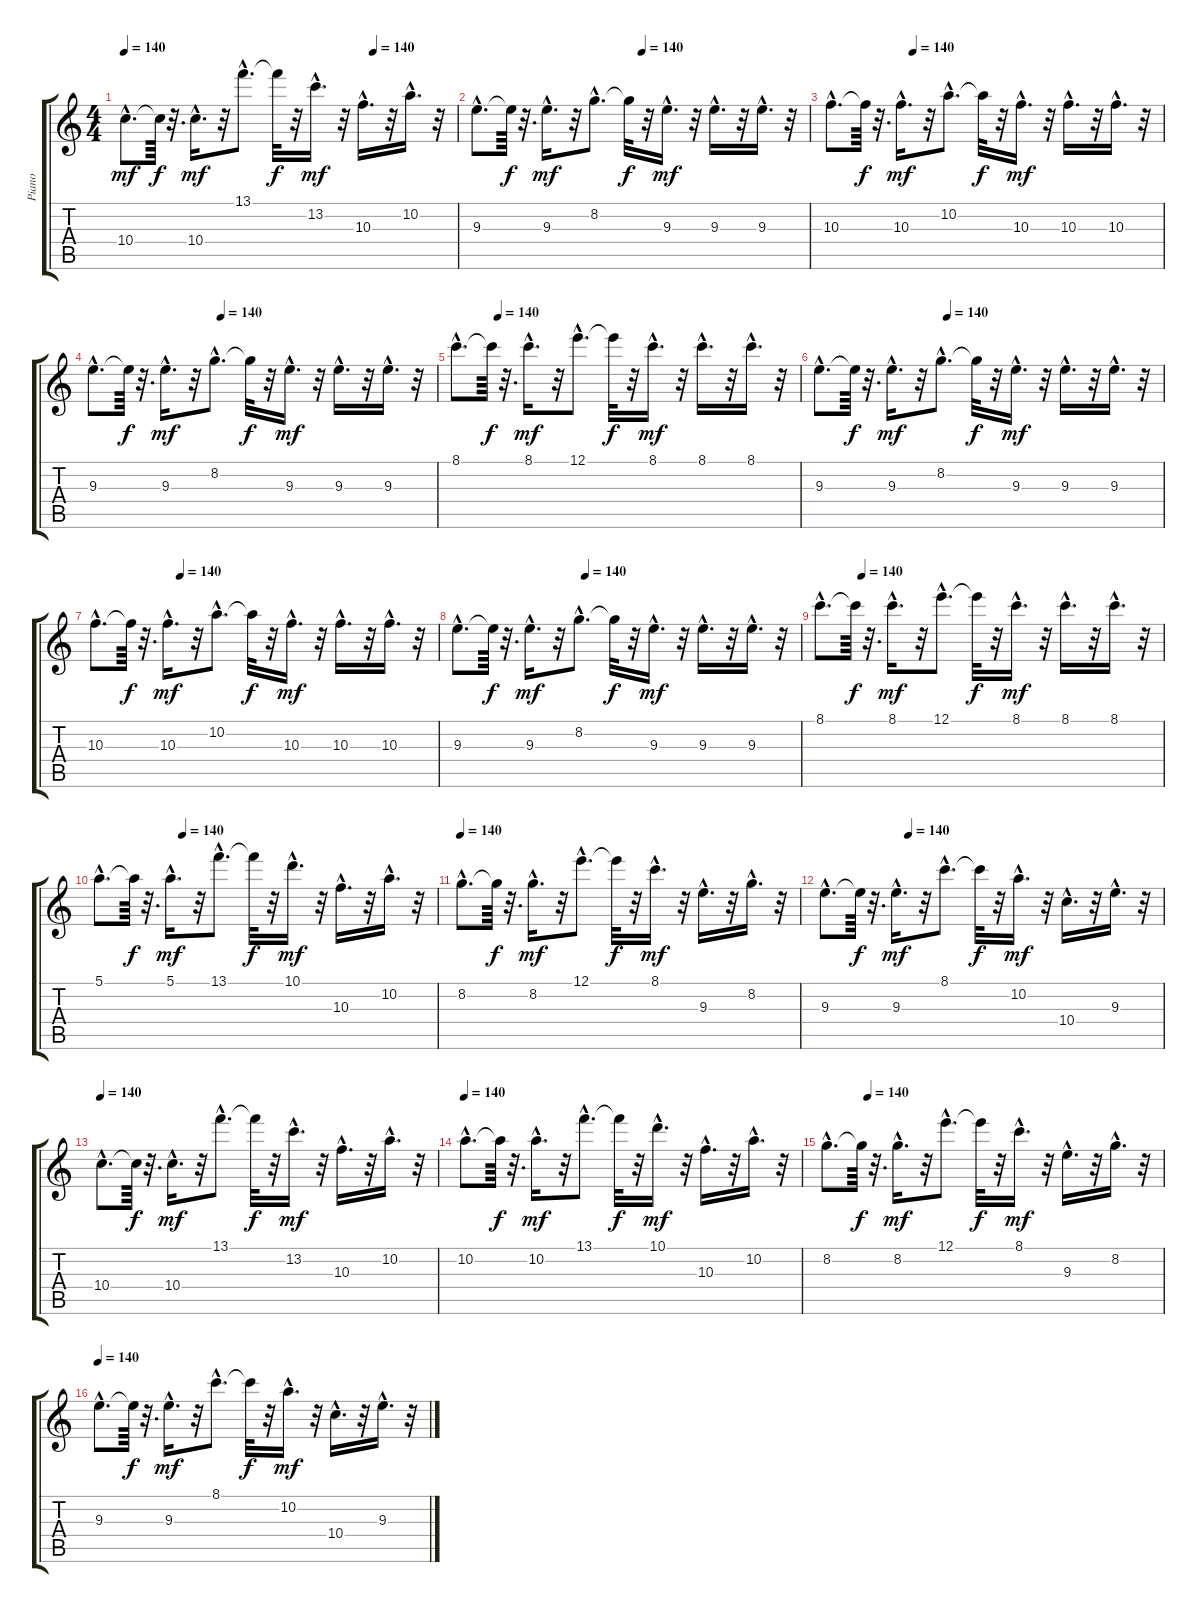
\track ("Piano" "Piano") {instrument acousticbass}
\staff {score tabs}
\tuning (E4 B3 G3 D3 A2 E2) {hide}
\ts (4 4)
\tempo 140
\tempo (140 0.75)
\clef g2
\ks c
10.4{hac}.8{d dy mf} 10.4{t}.64{dy f} r.32{d} 10.4{hac}.16{d dy mf} r.32 13.1{hac}.8{d} 13.1{t}.32{dy f} r.32 13.2{hac}.16{d dy mf} r.32 10.3{hac}.16{d} r.32 10.2{hac}.16{d} r.32 |
\tempo (140 0.5)
9.3{hac}.8{d} 9.3{t}.64{dy f} r.32{d} 9.3{hac}.16{d dy mf} r.32 8.2{hac}.8{d} 8.2{t}.32{dy f} r.32 9.3{hac}.16{d dy mf} r.32 9.3{hac}.16{d} r.32 9.3{hac}.16{d} r.32 |
\tempo (140 0.25)
10.3{hac}.8{d} 10.3{t}.64{dy f} r.32{d} 10.3{hac}.16{d dy mf} r.32 10.2{hac}.8{d} 10.2{t}.32{dy f} r.32 10.3{hac}.16{d dy mf} r.32 10.3{hac}.16{d} r.32 10.3{hac}.16{d} r.32 |
\tempo (140 0.375)
9.3{hac}.8{d} 9.3{t}.64{dy f} r.32{d} 9.3{hac}.16{d dy mf} r.32 8.2{hac}.8{d} 8.2{t}.32{dy f} r.32 9.3{hac}.16{d dy mf} r.32 9.3{hac}.16{d} r.32 9.3{hac}.16{d} r.32 |
\tempo (140 0.125)
8.1{hac}.8{d} 8.1{t}.64{dy f} r.32{d} 8.1{hac}.16{d dy mf} r.32 12.1{hac}.8{d} 12.1{t}.32{dy f} r.32 8.1{hac}.16{d dy mf} r.32 8.1{hac}.16{d} r.32 8.1{hac}.16{d} r.32 |
\tempo (140 0.375)
9.3{hac}.8{d} 9.3{t}.64{dy f} r.32{d} 9.3{hac}.16{d dy mf} r.32 8.2{hac}.8{d} 8.2{t}.32{dy f} r.32 9.3{hac}.16{d dy mf} r.32 9.3{hac}.16{d} r.32 9.3{hac}.16{d} r.32 |
\tempo (140 0.25)
10.3{hac}.8{d} 10.3{t}.64{dy f} r.32{d} 10.3{hac}.16{d dy mf} r.32 10.2{hac}.8{d} 10.2{t}.32{dy f} r.32 10.3{hac}.16{d dy mf} r.32 10.3{hac}.16{d} r.32 10.3{hac}.16{d} r.32 |
\tempo (140 0.375)
9.3{hac}.8{d} 9.3{t}.64{dy f} r.32{d} 9.3{hac}.16{d dy mf} r.32 8.2{hac}.8{d} 8.2{t}.32{dy f} r.32 9.3{hac}.16{d dy mf} r.32 9.3{hac}.16{d} r.32 9.3{hac}.16{d} r.32 |
\tempo (140 0.125)
8.1{hac}.8{d} 8.1{t}.64{dy f} r.32{d} 8.1{hac}.16{d dy mf} r.32 12.1{hac}.8{d} 12.1{t}.32{dy f} r.32 8.1{hac}.16{d dy mf} r.32 8.1{hac}.16{d} r.32 8.1{hac}.16{d} r.32 |
\tempo (140 0.25)
5.1{hac}.8{d} 5.1{t}.64{dy f} r.32{d} 5.1{hac}.16{d dy mf} r.32 13.1{hac}.8{d} 13.1{t}.32{dy f} r.32 10.1{hac}.16{d dy mf} r.32 10.3{hac}.16{d} r.32 10.2{hac}.16{d} r.32 |
\tempo 140
8.2{hac}.8{d} 8.2{t}.64{dy f} r.32{d} 8.2{hac}.16{d dy mf} r.32 12.1{hac}.8{d} 12.1{t}.32{dy f} r.32 8.1{hac}.16{d dy mf} r.32 9.3{hac}.16{d} r.32 8.2{hac}.16{d} r.32 |
\tempo (140 0.25)
9.3{hac}.8{d} 9.3{t}.64{dy f} r.32{d} 9.3{hac}.16{d dy mf} r.32 8.1{hac}.8{d} 8.1{t}.32{dy f} r.32 10.2{hac}.16{d dy mf} r.32 10.4{hac}.16{d} r.32 9.3{hac}.16{d} r.32 |
\tempo 140
10.4{hac}.8{d} 10.4{t}.64{dy f} r.32{d} 10.4{hac}.16{d dy mf} r.32 13.1{hac}.8{d} 13.1{t}.32{dy f} r.32 13.2{hac}.16{d dy mf} r.32 10.3{hac}.16{d} r.32 10.2{hac}.16{d} r.32 |
\tempo 140
10.2{hac}.8{d} 10.2{t}.64{dy f} r.32{d} 10.2{hac}.16{d dy mf} r.32 13.1{hac}.8{d} 13.1{t}.32{dy f} r.32 10.1{hac}.16{d dy mf} r.32 10.3{hac}.16{d} r.32 10.2{hac}.16{d} r.32 |
\tempo (140 0.125)
8.2{hac}.8{d} 8.2{t}.64{dy f} r.32{d} 8.2{hac}.16{d dy mf} r.32 12.1{hac}.8{d} 12.1{t}.32{dy f} r.32 8.1{hac}.16{d dy mf} r.32 9.3{hac}.16{d} r.32 8.2{hac}.16{d} r.32 |
\tempo 140
9.3{hac}.8{d} 9.3{t}.64{dy f} r.32{d} 9.3{hac}.16{d dy mf} r.32 8.1{hac}.8{d} 8.1{t}.32{dy f} r.32 10.2{hac}.16{d dy mf} r.32 10.4{hac}.16{d} r.32 9.3{hac}.16{d} r.32
